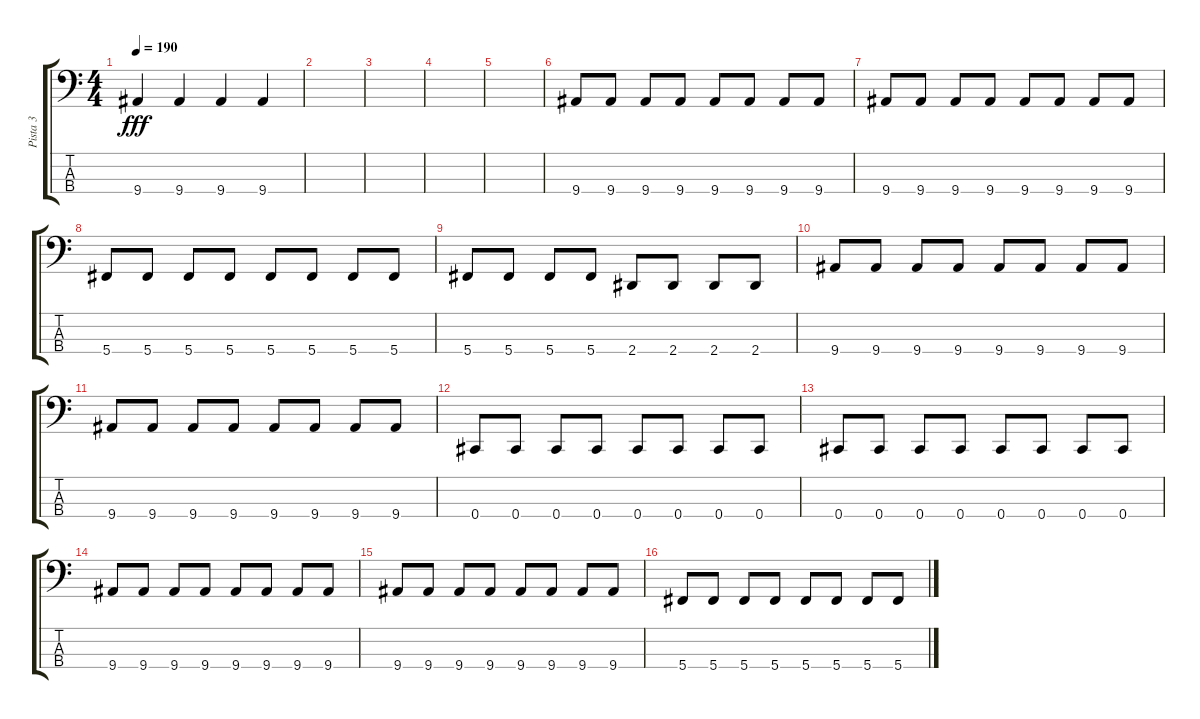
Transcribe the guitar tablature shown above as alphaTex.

\track ("Pista 3" "Pista 3") {instrument electricbassfinger}
\staff {score tabs}
\tuning (Gb2 Db2 Ab1 Db1) {hide}
\ts (4 4)
\tempo 190
\clef f4
\ks c
9.4.4{dy fff} 9.4.4 9.4.4 9.4.4 |
|
|
|
|
9.4.8 9.4.8 9.4.8 9.4.8 9.4.8 9.4.8 9.4.8 9.4.8 |
9.4.8 9.4.8 9.4.8 9.4.8 9.4.8 9.4.8 9.4.8 9.4.8 |
5.4.8 5.4.8 5.4.8 5.4.8 5.4.8 5.4.8 5.4.8 5.4.8 |
5.4.8 5.4.8 5.4.8 5.4.8 2.4.8 2.4.8 2.4.8 2.4.8 |
9.4.8 9.4.8 9.4.8 9.4.8 9.4.8 9.4.8 9.4.8 9.4.8 |
9.4.8 9.4.8 9.4.8 9.4.8 9.4.8 9.4.8 9.4.8 9.4.8 |
0.4.8 0.4.8 0.4.8 0.4.8 0.4.8 0.4.8 0.4.8 0.4.8 |
0.4.8 0.4.8 0.4.8 0.4.8 0.4.8 0.4.8 0.4.8 0.4.8 |
9.4.8 9.4.8 9.4.8 9.4.8 9.4.8 9.4.8 9.4.8 9.4.8 |
9.4.8 9.4.8 9.4.8 9.4.8 9.4.8 9.4.8 9.4.8 9.4.8 |
5.4.8 5.4.8 5.4.8 5.4.8 5.4.8 5.4.8 5.4.8 5.4.8
